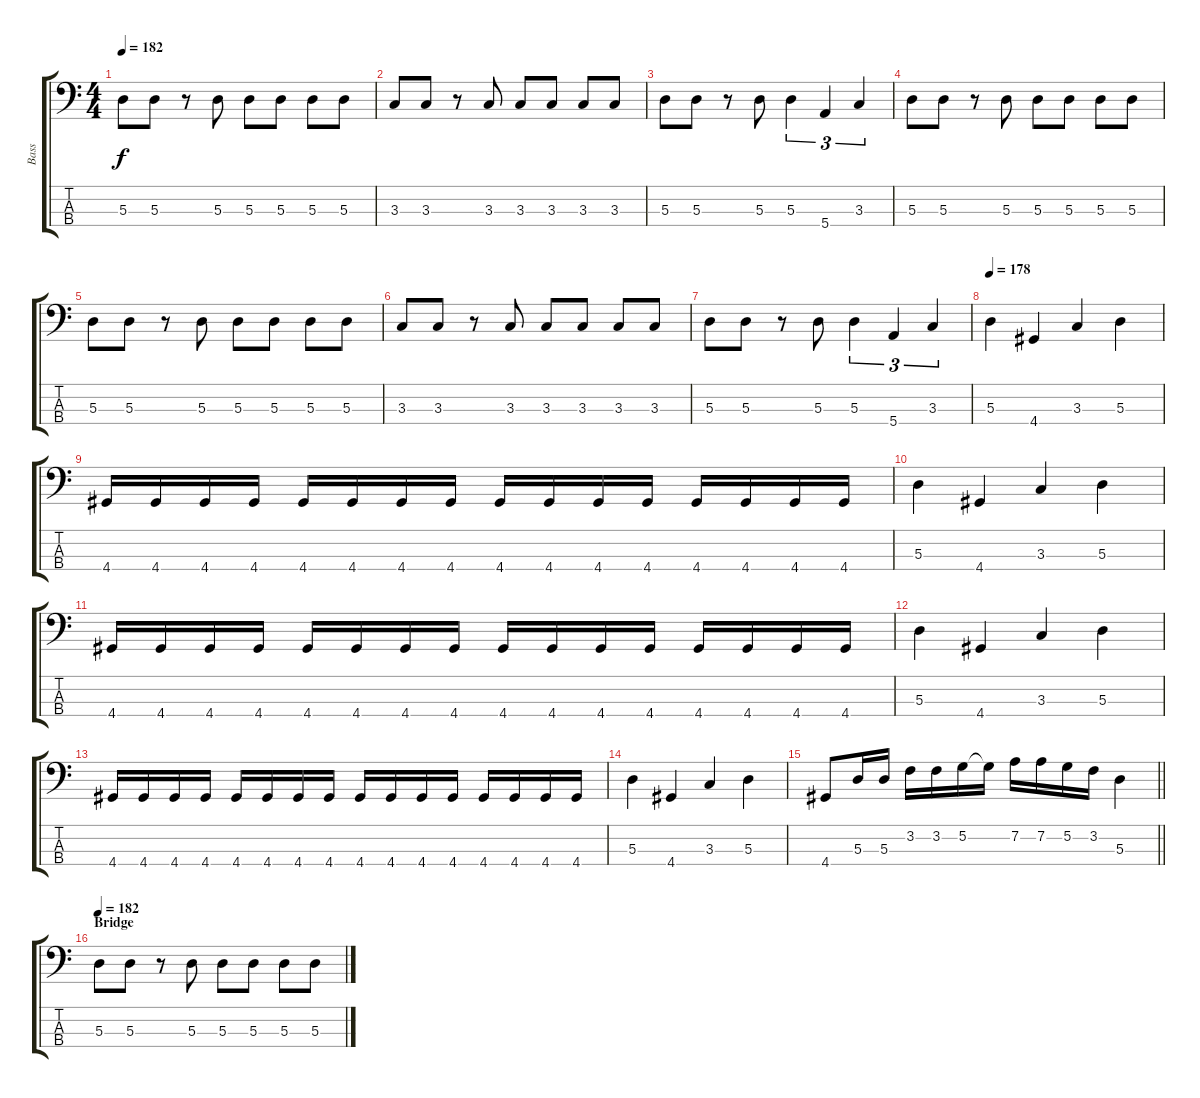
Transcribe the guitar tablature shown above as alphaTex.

\track ("Bass" "Bass") {instrument electricbasspick}
\staff {score tabs}
\tuning (G2 D2 A1 E1) {hide}
\ts (4 4)
\tempo 182
\clef f4
\ks c
5.3.8{dy f} 5.3.8 r.8 5.3.8 5.3.8 5.3.8 5.3.8 5.3.8 |
3.3.8 3.3.8 r.8 3.3.8 3.3.8 3.3.8 3.3.8 3.3.8 |
5.3.8 5.3.8 r.8 5.3.8 5.3.4{tu (3 2)} 5.4.4{tu (3 2)} 3.3.4{tu (3 2)} |
5.3.8 5.3.8 r.8 5.3.8 5.3.8 5.3.8 5.3.8 5.3.8 |
5.3.8 5.3.8 r.8 5.3.8 5.3.8 5.3.8 5.3.8 5.3.8 |
3.3.8 3.3.8 r.8 3.3.8 3.3.8 3.3.8 3.3.8 3.3.8 |
\ks aminor
5.3.8 5.3.8 r.8 5.3.8 5.3.4{tu (3 2)} 5.4.4{tu (3 2)} 3.3.4{tu (3 2)} |
\tempo 178
5.3.4 4.4.4 3.3.4 5.3.4 |
4.4.16 4.4.16 4.4.16 4.4.16 4.4.16 4.4.16 4.4.16 4.4.16 4.4.16 4.4.16 4.4.16 4.4.16 4.4.16 4.4.16 4.4.16 4.4.16 |
5.3.4 4.4.4 3.3.4 5.3.4 |
4.4.16 4.4.16 4.4.16 4.4.16 4.4.16 4.4.16 4.4.16 4.4.16 4.4.16 4.4.16 4.4.16 4.4.16 4.4.16 4.4.16 4.4.16 4.4.16 |
5.3.4 4.4.4 3.3.4 5.3.4 |
4.4.16 4.4.16 4.4.16 4.4.16 4.4.16 4.4.16 4.4.16 4.4.16 4.4.16 4.4.16 4.4.16 4.4.16 4.4.16 4.4.16 4.4.16 4.4.16 |
5.3.4 4.4.4 3.3.4 5.3.4 |
\barLineRight lightlight
4.4.8 5.3.16 5.3.16 3.2.16 3.2.16 5.2.16 5.2{t}.16 7.2.16 7.2.16 5.2.16 3.2.16 5.3.4 |
\section ("" "Bridge")
\tempo 182
5.3.8 5.3.8 r.8 5.3.8 5.3.8 5.3.8 5.3.8 5.3{ss}.8
